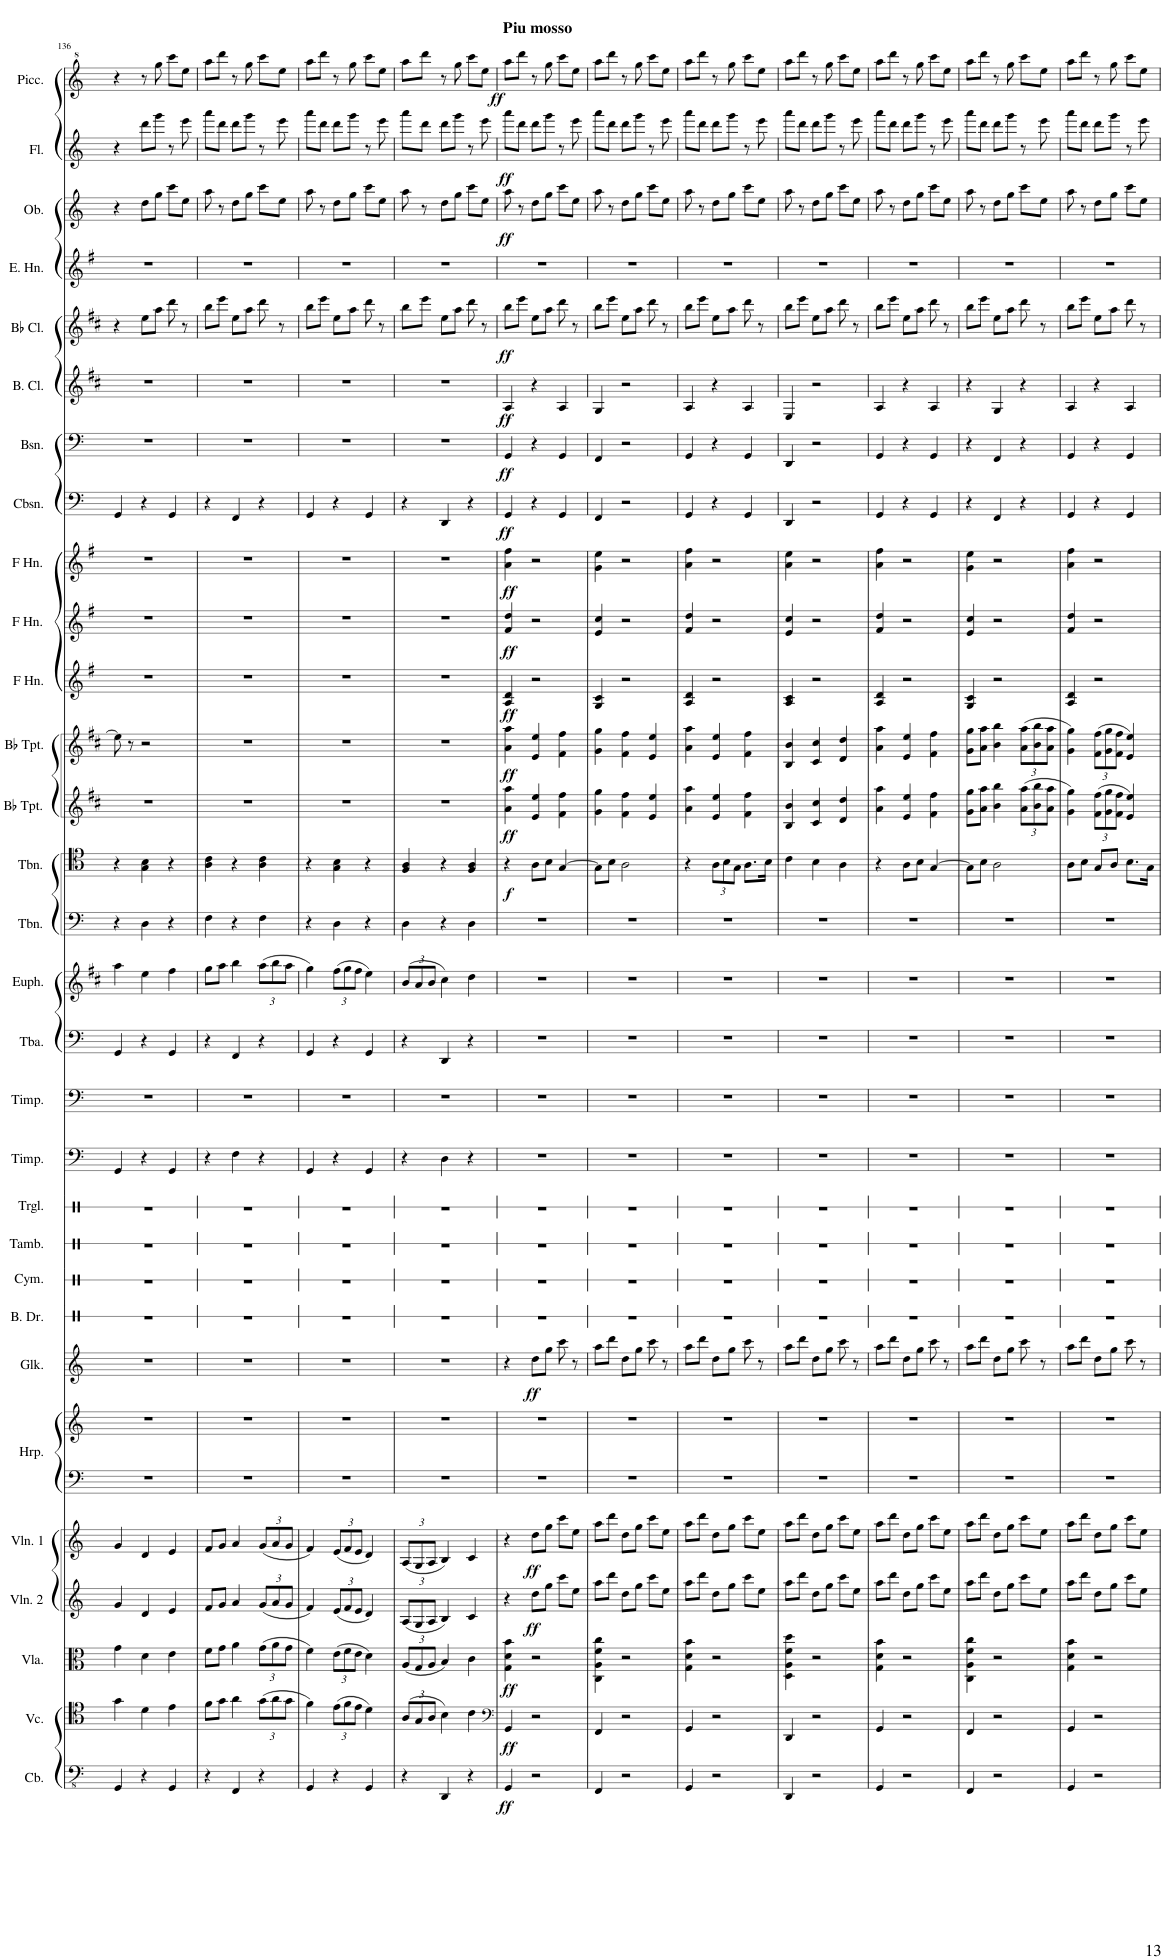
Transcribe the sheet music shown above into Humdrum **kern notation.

**kern	**dynam	**kern	**dynam	**kern	**dynam	**kern	**dynam	**kern	**dynam	**kern	**kern	**kern	**dynam	**kern	**kern	**kern	**kern	**kern	**kern	**kern	**kern	**kern	**kern	**dynam	**kern	**dynam	**kern	**dynam	**kern	**dynam	**kern	**dynam	**kern	**dynam	**kern	**dynam	**kern	**dynam	**kern	**dynam	**kern	**dynam	**kern	**kern	**dynam	**kern	**dynam	**kern	**dynam
*part30	*part30	*part29	*part29	*part28	*part28	*part27	*part27	*part26	*part26	*part25	*part25	*part24	*part24	*part23	*part22	*part21	*part20	*part19	*part18	*part17	*part16	*part15	*part14	*part14	*part13	*part13	*part12	*part12	*part11	*part11	*part10	*part10	*part9	*part9	*part8	*part8	*part7	*part7	*part6	*part6	*part5	*part5	*part4	*part3	*part3	*part2	*part2	*part1	*part1
*staff31	*staff31	*staff30	*staff30	*staff29	*staff29	*staff28	*staff28	*staff27	*staff27	*staff26	*staff25	*staff24	*staff24	*staff23	*staff22	*staff21	*staff20	*staff19	*staff18	*staff17	*staff16	*staff15	*staff14	*staff14	*staff13	*staff13	*staff12	*staff12	*staff11	*staff11	*staff10	*staff10	*staff9	*staff9	*staff8	*staff8	*staff7	*staff7	*staff6	*staff6	*staff5	*staff5	*staff4	*staff3	*staff3	*staff2	*staff2	*staff1	*staff1
*I"Contrabass	*	*I"Violoncellos	*	*I"Violas	*	*I"Violins 2	*	*I"Violins 1	*	*I"Harps	*	*I"Glockenspiel	*	*I"Bass Drum	*I"Cymbal	*I"Tambourine	*I"Triangle	*I"Timpani	*I"Timpani	*I"Tuba	*I"Euphonium	*I"Bass Trombone	*I"Tenor Trombones	*	*I"Bb Trumpet III IV	*	*I"Bb Trumpet I II	*	*I"F Horn V VI	*	*I"F Horn III IV	*	*I"F Horn I II	*	*I"Contrabassoon	*	*I"Bassoons	*	*I"Bass Clarinet	*	*I"Bb Clarinets	*	*I"English Horn	*I"Oboes	*	*I"Flutes	*	*I"Piccolos	*
*I'Cb.	*	*I'Vc.	*	*I'Vla.	*	*I'Vln. 2	*	*I'Vln. 1	*	*I'Hrp.	*	*I'Glk.	*	*I'B. Dr.	*I'Cym.	*I'Tamb.	*I'Trgl.	*I'Timp.	*I'Timp.	*I'Tba.	*I'Euph.	*I'Tbn.	*I'Tbn.	*	*I'Bb Tpt.	*	*I'Bb Tpt.	*	*I'F Hn.	*	*I'F Hn.	*	*I'F Hn.	*	*I'Cbsn.	*	*I'Bsn.	*	*I'B. Cl.	*	*I'Bb Cl.	*	*I'E. Hn.	*I'Ob.	*	*I'Fl.	*	*I'Picc.	*
!!LO:PB:g=z
*clefFv4	*	*clefC4	*	*clefC3	*	*clefG2	*	*clefG2	*	*clefF4	*clefG2	*clefG2	*	*clefX	*clefX	*clefX	*clefX	*clefF4	*clefF4	*clefF4	*clefG2	*clefF4	*clefC4	*	*clefG2	*	*clefG2	*	*clefG2	*	*clefG2	*	*clefG2	*	*clefF4	*	*clefF4	*	*clefG2	*	*clefG2	*	*clefG2	*clefG2	*	*clefG2	*	*clefG^2	*
*Trd7c12	*	*	*	*	*	*	*	*	*	*	*	*Trd-14c-24	*	*	*	*	*	*	*	*	*Trd8c14	*	*	*	*Trd1c2	*	*Trd1c2	*	*Trd4c7	*	*Trd4c7	*	*Trd4c7	*	*Trd7c12	*	*	*	*Trd8c14	*	*Trd1c2	*	*Trd4c7	*	*	*	*	*Trd-7c-12	*
*k[]	*	*k[]	*	*k[]	*	*k[]	*	*k[]	*	*k[]	*k[]	*k[]	*	*k[]	*k[]	*k[]	*k[]	*k[]	*k[]	*k[]	*k[f#c#]	*k[]	*k[]	*	*k[f#c#]	*	*k[f#c#]	*	*k[f#]	*	*k[f#]	*	*k[f#]	*	*k[]	*	*k[]	*	*k[f#c#]	*	*k[f#c#]	*	*k[f#]	*k[]	*	*k[]	*	*k[]	*
*M3/4	*	*M3/4	*	*M3/4	*	*M3/4	*	*M3/4	*	*M3/4	*M3/4	*M3/4	*	*M3/4	*M3/4	*M3/4	*M3/4	*M3/4	*M3/4	*M3/4	*M3/4	*M3/4	*M3/4	*	*M3/4	*	*M3/4	*	*M3/4	*	*M3/4	*	*M3/4	*	*M3/4	*	*M3/4	*	*M3/4	*	*M3/4	*	*M3/4	*M3/4	*	*M3/4	*	*M3/4	*
*MM188	*	*MM188	*	*MM188	*	*MM188	*	*MM188	*	*MM188	*MM188	*MM188	*	*MM188	*MM188	*MM188	*MM188	*MM188	*MM188	*MM188	*MM188	*MM188	*MM188	*	*MM188	*	*MM188	*	*MM188	*	*MM188	*	*MM188	*	*MM188	*	*MM188	*	*MM188	*	*MM188	*	*MM188	*MM188	*	*MM188	*	*MM188	*
=136	=136	=136	=136	=136	=136	=136	=136	=136	=136	=136	=136	=136	=136	=136	=136	=136	=136	=136	=136	=136	=136	=136	=136	=136	=136	=136	=136	=136	=136	=136	=136	=136	=136	=136	=136	=136	=136	=136	=136	=136	=136	=136	=136	=136	=136	=136	=136	=136	=136
4GGG/	.	4g\	.	4g\	.	4g/	.	4g/	.	2.r	2.r	2.r	.	2.r	2.r	2.r	2.r	4GG/	2.r	4GG/	4aa\	4r	4r	.	2.r	.	8ee\]	.	2.r	.	2.r	.	2.r	.	4GG/	.	2.r	.	2.r	.	4r	.	2.r	4r	.	4r	.	4r	.
.	.	.	.	.	.	.	.	.	.	.	.	.	.	.	.	.	.	.	.	.	.	.	.	.	.	.	8r	.	.	.	.	.	.	.	.	.	.	.	.	.	.	.	.	.	.	.	.	.	.
4r	.	4d\	.	4d\	.	4d/	.	4d/	.	.	.	.	.	.	.	.	.	4r	.	4r	4ee\	4D\	4G\ 4B\	.	.	.	2r	.	.	.	.	.	.	.	4r	.	.	.	.	.	8ee\L	.	.	8dd\L	.	8ddd\L	.	8r	.
.	.	.	.	.	.	.	.	.	.	.	.	.	.	.	.	.	.	.	.	.	.	.	.	.	.	.	.	.	.	.	.	.	.	.	.	.	.	.	.	.	8aa\J	.	.	8gg\J	.	8ggg\J	.	8ggg\	.
4GGG/	.	4e\	.	4e\	.	4e/	.	4e/	.	.	.	.	.	.	.	.	.	4GG/	.	4GG/	4ff#\	4r	4r	.	.	.	.	.	.	.	.	.	.	.	4GG/	.	.	.	.	.	8ddd\	.	.	8ccc\L	.	8r	.	8cccc\L	.
.	.	.	.	.	.	.	.	.	.	.	.	.	.	.	.	.	.	.	.	.	.	.	.	.	.	.	.	.	.	.	.	.	.	.	.	.	.	.	.	.	8r	.	.	8ee\J	.	8eee\	.	8eee\J	.
=137	=137	=137	=137	=137	=137	=137	=137	=137	=137	=137	=137	=137	=137	=137	=137	=137	=137	=137	=137	=137	=137	=137	=137	=137	=137	=137	=137	=137	=137	=137	=137	=137	=137	=137	=137	=137	=137	=137	=137	=137	=137	=137	=137	=137	=137	=137	=137	=137	=137
4r	.	8f\L	.	8f\L	.	8f/L	.	8f/L	.	2.r	2.r	2.r	.	2.r	2.r	2.r	2.r	4r	2.r	4r	8gg\L	4F\	4A\ 4c\	.	2.r	.	2.r	.	2.r	.	2.r	.	2.r	.	4r	.	2.r	.	2.r	.	8bb\L	.	2.r	8aa\	.	8aaa\L	.	8aaa\L	.
.	.	8g\J	.	8g\J	.	8g/J	.	8g/J	.	.	.	.	.	.	.	.	.	.	.	.	8aa\J	.	.	.	.	.	.	.	.	.	.	.	.	.	.	.	.	.	.	.	8eee\J	.	.	8r	.	8ddd\J	.	8dddd\J	.
4FFF/	.	4a\	.	4a\	.	4a/	.	4a/	.	.	.	.	.	.	.	.	.	4F\	.	4FF/	4bb\	4r	4r	.	.	.	.	.	.	.	.	.	.	.	4FF/	.	.	.	.	.	8ee\L	.	.	8dd\L	.	8ddd\L	.	8r	.
.	.	.	.	.	.	.	.	.	.	.	.	.	.	.	.	.	.	.	.	.	.	.	.	.	.	.	.	.	.	.	.	.	.	.	.	.	.	.	.	.	8aa\J	.	.	8gg\J	.	8ggg\J	.	8ggg\	.
*	*	*Xbrackettup	*	*Xbrackettup	*	*Xbrackettup	*	*Xbrackettup	*	*	*	*	*	*	*	*	*	*	*	*	*Xbrackettup	*	*	*	*	*	*	*	*	*	*	*	*	*	*	*	*	*	*	*	*	*	*	*	*	*	*	*	*
4r	.	(12g\L	.	(12g\L	.	(12g/L	.	(12g/L	.	.	.	.	.	.	.	.	.	4r	.	4r	(12aa\L	4F\	4A\ 4c\	.	.	.	.	.	.	.	.	.	.	.	4r	.	.	.	.	.	8ddd\	.	.	8ccc\L	.	8r	.	8cccc\L	.
.	.	12a\	.	12a\	.	12a/	.	12a/	.	.	.	.	.	.	.	.	.	.	.	.	12bb\	.	.	.	.	.	.	.	.	.	.	.	.	.	.	.	.	.	.	.	.	.	.	.	.	.	.	.	.
.	.	.	.	.	.	.	.	.	.	.	.	.	.	.	.	.	.	.	.	.	.	.	.	.	.	.	.	.	.	.	.	.	.	.	.	.	.	.	.	.	8r	.	.	8ee\J	.	8eee\	.	8eee\J	.
.	.	12g\J	.	12g\J	.	12g/J	.	12g/J	.	.	.	.	.	.	.	.	.	.	.	.	12aa\J	.	.	.	.	.	.	.	.	.	.	.	.	.	.	.	.	.	.	.	.	.	.	.	.	.	.	.	.
=138	=138	=138	=138	=138	=138	=138	=138	=138	=138	=138	=138	=138	=138	=138	=138	=138	=138	=138	=138	=138	=138	=138	=138	=138	=138	=138	=138	=138	=138	=138	=138	=138	=138	=138	=138	=138	=138	=138	=138	=138	=138	=138	=138	=138	=138	=138	=138	=138	=138
*	*	*	*	*	*	*	*	*	*	*	*	*	*	*	*	*	*	*	*	*	*	*	*	*	*	*	*	*	*	*	*	*	*	*	*	*	*	*	*	*	*	*	*	*	*	*	*	*MM195	*
4GGG/	.	4f\)	.	4f\)	.	4f/)	.	4f/)	.	2.r	2.r	2.r	.	2.r	2.r	2.r	2.r	4GG/	2.r	4GG/	4gg\)	4r	4r	.	2.r	.	2.r	.	2.r	.	2.r	.	2.r	.	4GG/	.	2.r	.	2.r	.	8bb\L	.	2.r	8aa\	.	8aaa\L	.	8aaa\L	.
.	.	.	.	.	.	.	.	.	.	.	.	.	.	.	.	.	.	.	.	.	.	.	.	.	.	.	.	.	.	.	.	.	.	.	.	.	.	.	.	.	8eee\J	.	.	8r	.	8ddd\J	.	8dddd\J	.
4r	.	(12e\L	.	(12e\L	.	(12e/L	.	(12e/L	.	.	.	.	.	.	.	.	.	4r	.	4r	(12ff#\L	4D\	4G\ 4B\	.	.	.	.	.	.	.	.	.	.	.	4r	.	.	.	.	.	8ee\L	.	.	8dd\L	.	8ddd\L	.	8r	.
.	.	12f\	.	12f\	.	12f/	.	12f/	.	.	.	.	.	.	.	.	.	.	.	.	12gg\	.	.	.	.	.	.	.	.	.	.	.	.	.	.	.	.	.	.	.	.	.	.	.	.	.	.	.	.
.	.	.	.	.	.	.	.	.	.	.	.	.	.	.	.	.	.	.	.	.	.	.	.	.	.	.	.	.	.	.	.	.	.	.	.	.	.	.	.	.	8aa\J	.	.	8gg\J	.	8ggg\J	.	8ggg\	.
.	.	12e\J	.	12e\J	.	12e/J	.	12e/J	.	.	.	.	.	.	.	.	.	.	.	.	12ff#\J	.	.	.	.	.	.	.	.	.	.	.	.	.	.	.	.	.	.	.	.	.	.	.	.	.	.	.	.
4GGG/	.	4d\)	.	4d\)	.	4d/)	.	4d/)	.	.	.	.	.	.	.	.	.	4GG/	.	4GG/	4ee\)	4r	4r	.	.	.	.	.	.	.	.	.	.	.	4GG/	.	.	.	.	.	8ddd\	.	.	8ccc\L	.	8r	.	8cccc\L	.
.	.	.	.	.	.	.	.	.	.	.	.	.	.	.	.	.	.	.	.	.	.	.	.	.	.	.	.	.	.	.	.	.	.	.	.	.	.	.	.	.	8r	.	.	8ee\J	.	8eee\	.	8eee\J	.
=139	=139	=139	=139	=139	=139	=139	=139	=139	=139	=139	=139	=139	=139	=139	=139	=139	=139	=139	=139	=139	=139	=139	=139	=139	=139	=139	=139	=139	=139	=139	=139	=139	=139	=139	=139	=139	=139	=139	=139	=139	=139	=139	=139	=139	=139	=139	=139	=139	=139
4r	.	(12A/L	.	(12A/L	.	(12A/L	.	(12A/L	.	2.r	2.r	2.r	.	2.r	2.r	2.r	2.r	4r	2.r	4r	(12b/L	4D\	4F/ 4A/	.	2.r	.	2.r	.	2.r	.	2.r	.	2.r	.	4r	.	2.r	.	2.r	.	8bb\L	.	2.r	8aa\	.	8aaa\L	.	8aaa\L	.
.	.	12G/	.	12G/	.	12G/	.	12G/	.	.	.	.	.	.	.	.	.	.	.	.	12a/	.	.	.	.	.	.	.	.	.	.	.	.	.	.	.	.	.	.	.	.	.	.	.	.	.	.	.	.
.	.	.	.	.	.	.	.	.	.	.	.	.	.	.	.	.	.	.	.	.	.	.	.	.	.	.	.	.	.	.	.	.	.	.	.	.	.	.	.	.	8eee\J	.	.	8r	.	8ddd\J	.	8dddd\J	.
.	.	12A/J	.	12A/J	.	12A/J	.	12A/J	.	.	.	.	.	.	.	.	.	.	.	.	12b/J	.	.	.	.	.	.	.	.	.	.	.	.	.	.	.	.	.	.	.	.	.	.	.	.	.	.	.	.
4DDD/	.	4B\)	.	4B/)	.	4B/)	.	4B/)	.	.	.	.	.	.	.	.	.	4D\	.	4DD/	4cc#\)	4r	4r	.	.	.	.	.	.	.	.	.	.	.	4DD/	.	.	.	.	.	8ee\L	.	.	8dd\L	.	8ddd\L	.	8r	.
.	.	.	.	.	.	.	.	.	.	.	.	.	.	.	.	.	.	.	.	.	.	.	.	.	.	.	.	.	.	.	.	.	.	.	.	.	.	.	.	.	8aa\J	.	.	8gg\J	.	8ggg\J	.	8ggg\	.
4r	.	4c\	.	4c\	.	4c/	.	4c/	.	.	.	.	.	.	.	.	.	4r	.	4r	4dd\	4D\	4F/ 4A/	.	.	.	.	.	.	.	.	.	.	.	4r	.	.	.	.	.	8ddd\	.	.	8ccc\L	.	8r	.	8cccc\L	.
.	.	.	.	.	.	.	.	.	.	.	.	.	.	.	.	.	.	.	.	.	.	.	.	.	.	.	.	.	.	.	.	.	.	.	.	.	.	.	.	.	8r	.	.	8ee\J	.	8eee\	.	8eee\J	.
=140	=140	=140	=140	=140	=140	=140	=140	=140	=140	=140	=140	=140	=140	=140	=140	=140	=140	=140	=140	=140	=140	=140	=140	=140	=140	=140	=140	=140	=140	=140	=140	=140	=140	=140	=140	=140	=140	=140	=140	=140	=140	=140	=140	=140	=140	=140	=140	=140	=140
*	*	*clefF4	*	*	*	*	*	*	*	*	*	*	*	*	*	*	*	*	*	*	*	*	*	*	*	*	*	*	*	*	*	*	*	*	*	*	*	*	*	*	*	*	*	*	*	*	*	*	*
*	*	*	*	*	*	*	*	*	*	*	*	*	*	*	*	*	*	*	*	*	*	*	*	*	*	*	*	*	*	*	*	*	*	*	*	*	*	*	*	*	*	*	*	*	*	*	*	*MM203	*
!	!	!	!	!	!	!	!	!	!	!	!	!	!	!	!	!	!	!	!	!	!	!	!	!	!	!	!	!	!	!	!	!	!	!	!	!	!	!	!	!	!	!	!	!	!	!	!	!LO:TX:a:B:t=Piu mosso	!
!	!LO:DY:b	!	!LO:DY:b	!	!LO:DY:b	!	!	!	!	!	!	!	!	!	!	!	!	!	!	!	!	!	!	!LO:DY:b	!	!LO:DY:b	!	!LO:DY:b	!	!LO:DY:b	!	!LO:DY:b	!	!LO:DY:b	!	!LO:DY:b	!	!LO:DY:b	!	!LO:DY:b	!	!LO:DY:b	!	!	!LO:DY:b	!	!LO:DY:b	!	!LO:DY:b
4GGG/	ff	4GG/	ff	4G\ 4d\ 4b\	ff	4r	.	4r	.	2.r	2.r	4r	.	2.r	2.r	2.r	2.r	2.r	2.r	2.r	2.r	2.r	4r	f	4a\ 4aa\	ff	4a\ 4aa\	ff	4A/ 4d/	ff	4f#/ 4dd/	ff	4a\ 4ff#\	ff	4GG/	ff	4GG/	ff	4A/	ff	8bb\L	ff	2.r	8aa\	ff	8aaa\L	ff	8aaa\L	ff
.	.	.	.	.	.	.	.	.	.	.	.	.	.	.	.	.	.	.	.	.	.	.	.	.	.	.	.	.	.	.	.	.	.	.	.	.	.	.	.	.	8eee\J	.	.	8r	.	8ddd\J	.	8dddd\J	.
!	!	!	!	!	!	!	!LO:DY:b	!	!LO:DY:b	!	!	!	!LO:DY:b	!	!	!	!	!	!	!	!	!	!	!	!	!	!	!	!	!	!	!	!	!	!	!	!	!	!	!	!	!	!	!	!	!	!	!	!
2r	.	2r	.	2r	.	8dd\L	ff	8dd\L	ff	.	.	8dd\L	ff	.	.	.	.	.	.	.	.	.	8A\L	.	4e/ 4ee/	.	4e/ 4ee/	.	2r	.	2r	.	2r	.	4r	.	4r	.	4r	.	8ee\L	.	.	8dd\L	.	8ddd\L	.	8r	.
.	.	.	.	.	.	8gg\J	.	8gg\J	.	.	.	8gg\J	.	.	.	.	.	.	.	.	.	.	8B\J	.	.	.	.	.	.	.	.	.	.	.	.	.	.	.	.	.	8aa\J	.	.	8gg\J	.	8ggg\J	.	8ggg\	.
.	.	.	.	.	.	8ccc\L	.	8ccc\L	.	.	.	8ccc\	.	.	.	.	.	.	.	.	.	.	[4G/	.	4f#\ 4ff#\	.	4f#\ 4ff#\	.	.	.	.	.	.	.	4GG/	.	4GG/	.	4A/	.	8ddd\	.	.	8ccc\L	.	8r	.	8cccc\L	.
.	.	.	.	.	.	8ee\J	.	8ee\J	.	.	.	8r	.	.	.	.	.	.	.	.	.	.	.	.	.	.	.	.	.	.	.	.	.	.	.	.	.	.	.	.	8r	.	.	8ee\J	.	8eee\	.	8eee\J	.
=141	=141	=141	=141	=141	=141	=141	=141	=141	=141	=141	=141	=141	=141	=141	=141	=141	=141	=141	=141	=141	=141	=141	=141	=141	=141	=141	=141	=141	=141	=141	=141	=141	=141	=141	=141	=141	=141	=141	=141	=141	=141	=141	=141	=141	=141	=141	=141	=141	=141
4FFF/	.	4FF/	.	4C\ 4A\ 4f\ 4cc\	.	8aa\L	.	8aa\L	.	2.r	2.r	8aa\L	.	2.r	2.r	2.r	2.r	2.r	2.r	2.r	2.r	2.r	8G\L]	.	4g\ 4gg\	.	4g\ 4gg\	.	4G/ 4c/	.	4e/ 4cc/	.	4g\ 4ee\	.	4FF/	.	4FF/	.	4G/	.	8bb\L	.	2.r	8aa\	.	8aaa\L	.	8aaa\L	.
.	.	.	.	.	.	8ddd\J	.	8ddd\J	.	.	.	8ddd\J	.	.	.	.	.	.	.	.	.	.	8B\J	.	.	.	.	.	.	.	.	.	.	.	.	.	.	.	.	.	8eee\J	.	.	8r	.	8ddd\J	.	8dddd\J	.
2r	.	2r	.	2r	.	8dd\L	.	8dd\L	.	.	.	8dd\L	.	.	.	.	.	.	.	.	.	.	2A\	.	4f#\ 4ff#\	.	4f#\ 4ff#\	.	2r	.	2r	.	2r	.	2r	.	2r	.	2r	.	8ee\L	.	.	8dd\L	.	8ddd\L	.	8r	.
.	.	.	.	.	.	8gg\J	.	8gg\J	.	.	.	8gg\J	.	.	.	.	.	.	.	.	.	.	.	.	.	.	.	.	.	.	.	.	.	.	.	.	.	.	.	.	8aa\J	.	.	8gg\J	.	8ggg\J	.	8ggg\	.
.	.	.	.	.	.	8ccc\L	.	8ccc\L	.	.	.	8ccc\	.	.	.	.	.	.	.	.	.	.	.	.	4e/ 4ee/	.	4e/ 4ee/	.	.	.	.	.	.	.	.	.	.	.	.	.	8ddd\	.	.	8ccc\L	.	8r	.	8cccc\L	.
.	.	.	.	.	.	8ee\J	.	8ee\J	.	.	.	8r	.	.	.	.	.	.	.	.	.	.	.	.	.	.	.	.	.	.	.	.	.	.	.	.	.	.	.	.	8r	.	.	8ee\J	.	8eee\	.	8eee\J	.
=142	=142	=142	=142	=142	=142	=142	=142	=142	=142	=142	=142	=142	=142	=142	=142	=142	=142	=142	=142	=142	=142	=142	=142	=142	=142	=142	=142	=142	=142	=142	=142	=142	=142	=142	=142	=142	=142	=142	=142	=142	=142	=142	=142	=142	=142	=142	=142	=142	=142
4GGG/	.	4GG/	.	4G\ 4d\ 4b\	.	8aa\L	.	8aa\L	.	2.r	2.r	8aa\L	.	2.r	2.r	2.r	2.r	2.r	2.r	2.r	2.r	2.r	4r	.	4a\ 4aa\	.	4a\ 4aa\	.	4A/ 4d/	.	4f#/ 4dd/	.	4a\ 4ff#\	.	4GG/	.	4GG/	.	4A/	.	8bb\L	.	2.r	8aa\	.	8aaa\L	.	8aaa\L	.
.	.	.	.	.	.	8ddd\J	.	8ddd\J	.	.	.	8ddd\J	.	.	.	.	.	.	.	.	.	.	.	.	.	.	.	.	.	.	.	.	.	.	.	.	.	.	.	.	8eee\J	.	.	8r	.	8ddd\J	.	8dddd\J	.
*	*	*	*	*	*	*	*	*	*	*	*	*	*	*	*	*	*	*	*	*	*	*	*Xbrackettup	*	*	*	*	*	*	*	*	*	*	*	*	*	*	*	*	*	*	*	*	*	*	*	*	*	*
2r	.	2r	.	2r	.	8dd\L	.	8dd\L	.	.	.	8dd\L	.	.	.	.	.	.	.	.	.	.	12A\L	.	4e/ 4ee/	.	4e/ 4ee/	.	2r	.	2r	.	2r	.	4r	.	4r	.	4r	.	8ee\L	.	.	8dd\L	.	8ddd\L	.	8r	.
.	.	.	.	.	.	.	.	.	.	.	.	.	.	.	.	.	.	.	.	.	.	.	12B\	.	.	.	.	.	.	.	.	.	.	.	.	.	.	.	.	.	.	.	.	.	.	.	.	.	.
.	.	.	.	.	.	8gg\J	.	8gg\J	.	.	.	8gg\J	.	.	.	.	.	.	.	.	.	.	.	.	.	.	.	.	.	.	.	.	.	.	.	.	.	.	.	.	8aa\J	.	.	8gg\J	.	8ggg\J	.	8ggg\	.
.	.	.	.	.	.	.	.	.	.	.	.	.	.	.	.	.	.	.	.	.	.	.	12G\J	.	.	.	.	.	.	.	.	.	.	.	.	.	.	.	.	.	.	.	.	.	.	.	.	.	.
.	.	.	.	.	.	8ccc\L	.	8ccc\L	.	.	.	8ccc\	.	.	.	.	.	.	.	.	.	.	8.A\L	.	4f#\ 4ff#\	.	4f#\ 4ff#\	.	.	.	.	.	.	.	4GG/	.	4GG/	.	4A/	.	8ddd\	.	.	8ccc\L	.	8r	.	8cccc\L	.
.	.	.	.	.	.	8ee\J	.	8ee\J	.	.	.	8r	.	.	.	.	.	.	.	.	.	.	.	.	.	.	.	.	.	.	.	.	.	.	.	.	.	.	.	.	8r	.	.	8ee\J	.	8eee\	.	8eee\J	.
.	.	.	.	.	.	.	.	.	.	.	.	.	.	.	.	.	.	.	.	.	.	.	16B\Jk	.	.	.	.	.	.	.	.	.	.	.	.	.	.	.	.	.	.	.	.	.	.	.	.	.	.
=143	=143	=143	=143	=143	=143	=143	=143	=143	=143	=143	=143	=143	=143	=143	=143	=143	=143	=143	=143	=143	=143	=143	=143	=143	=143	=143	=143	=143	=143	=143	=143	=143	=143	=143	=143	=143	=143	=143	=143	=143	=143	=143	=143	=143	=143	=143	=143	=143	=143
4DDD/	.	4DD/	.	4D\ 4A\ 4f\ 4dd\	.	8aa\L	.	8aa\L	.	2.r	2.r	8aa\L	.	2.r	2.r	2.r	2.r	2.r	2.r	2.r	2.r	2.r	4c\	.	4B/ 4b/	.	4B/ 4b/	.	4A/ 4c/	.	4e/ 4cc/	.	4a\ 4ee\	.	4DD/	.	4DD/	.	4E/	.	8bb\L	.	2.r	8aa\	.	8aaa\L	.	8aaa\L	.
.	.	.	.	.	.	8ddd\J	.	8ddd\J	.	.	.	8ddd\J	.	.	.	.	.	.	.	.	.	.	.	.	.	.	.	.	.	.	.	.	.	.	.	.	.	.	.	.	8eee\J	.	.	8r	.	8ddd\J	.	8dddd\J	.
2r	.	2r	.	2r	.	8dd\L	.	8dd\L	.	.	.	8dd\L	.	.	.	.	.	.	.	.	.	.	4B\	.	4c#/ 4cc#/	.	4c#/ 4cc#/	.	2r	.	2r	.	2r	.	2r	.	2r	.	2r	.	8ee\L	.	.	8dd\L	.	8ddd\L	.	8r	.
.	.	.	.	.	.	8gg\J	.	8gg\J	.	.	.	8gg\J	.	.	.	.	.	.	.	.	.	.	.	.	.	.	.	.	.	.	.	.	.	.	.	.	.	.	.	.	8aa\J	.	.	8gg\J	.	8ggg\J	.	8ggg\	.
.	.	.	.	.	.	8ccc\L	.	8ccc\L	.	.	.	8ccc\	.	.	.	.	.	.	.	.	.	.	4A\	.	4d/ 4dd/	.	4d/ 4dd/	.	.	.	.	.	.	.	.	.	.	.	.	.	8ddd\	.	.	8ccc\L	.	8r	.	8cccc\L	.
.	.	.	.	.	.	8ee\J	.	8ee\J	.	.	.	8r	.	.	.	.	.	.	.	.	.	.	.	.	.	.	.	.	.	.	.	.	.	.	.	.	.	.	.	.	8r	.	.	8ee\J	.	8eee\	.	8eee\J	.
=144	=144	=144	=144	=144	=144	=144	=144	=144	=144	=144	=144	=144	=144	=144	=144	=144	=144	=144	=144	=144	=144	=144	=144	=144	=144	=144	=144	=144	=144	=144	=144	=144	=144	=144	=144	=144	=144	=144	=144	=144	=144	=144	=144	=144	=144	=144	=144	=144	=144
4GGG/	.	4GG/	.	4G\ 4d\ 4b\	.	8aa\L	.	8aa\L	.	2.r	2.r	8aa\L	.	2.r	2.r	2.r	2.r	2.r	2.r	2.r	2.r	2.r	4r	.	4a\ 4aa\	.	4a\ 4aa\	.	4A/ 4d/	.	4f#/ 4dd/	.	4a\ 4ff#\	.	4GG/	.	4GG/	.	4A/	.	8bb\L	.	2.r	8aa\	.	8aaa\L	.	8aaa\L	.
.	.	.	.	.	.	8ddd\J	.	8ddd\J	.	.	.	8ddd\J	.	.	.	.	.	.	.	.	.	.	.	.	.	.	.	.	.	.	.	.	.	.	.	.	.	.	.	.	8eee\J	.	.	8r	.	8ddd\J	.	8dddd\J	.
2r	.	2r	.	2r	.	8dd\L	.	8dd\L	.	.	.	8dd\L	.	.	.	.	.	.	.	.	.	.	8A\L	.	4e/ 4ee/	.	4e/ 4ee/	.	2r	.	2r	.	2r	.	4r	.	4r	.	4r	.	8ee\L	.	.	8dd\L	.	8ddd\L	.	8r	.
.	.	.	.	.	.	8gg\J	.	8gg\J	.	.	.	8gg\J	.	.	.	.	.	.	.	.	.	.	8B\J	.	.	.	.	.	.	.	.	.	.	.	.	.	.	.	.	.	8aa\J	.	.	8gg\J	.	8ggg\J	.	8ggg\	.
.	.	.	.	.	.	8ccc\L	.	8ccc\L	.	.	.	8ccc\	.	.	.	.	.	.	.	.	.	.	[4G/	.	4f#\ 4ff#\	.	4f#\ 4ff#\	.	.	.	.	.	.	.	4GG/	.	4GG/	.	4A/	.	8ddd\	.	.	8ccc\L	.	8r	.	8cccc\L	.
.	.	.	.	.	.	8ee\J	.	8ee\J	.	.	.	8r	.	.	.	.	.	.	.	.	.	.	.	.	.	.	.	.	.	.	.	.	.	.	.	.	.	.	.	.	8r	.	.	8ee\J	.	8eee\	.	8eee\J	.
=145	=145	=145	=145	=145	=145	=145	=145	=145	=145	=145	=145	=145	=145	=145	=145	=145	=145	=145	=145	=145	=145	=145	=145	=145	=145	=145	=145	=145	=145	=145	=145	=145	=145	=145	=145	=145	=145	=145	=145	=145	=145	=145	=145	=145	=145	=145	=145	=145	=145
4FFF/	.	4FF/	.	4C\ 4A\ 4f\ 4cc\	.	8aa\L	.	8aa\L	.	2.r	2.r	8aa\L	.	2.r	2.r	2.r	2.r	2.r	2.r	2.r	2.r	2.r	8G\L]	.	8g\ 8gg\L	.	8g\ 8gg\L	.	4G/ 4c/	.	4e/ 4cc/	.	4g\ 4ee\	.	4r	.	4r	.	4r	.	8bb\L	.	2.r	8aa\	.	8aaa\L	.	8aaa\L	.
.	.	.	.	.	.	8ddd\J	.	8ddd\J	.	.	.	8ddd\J	.	.	.	.	.	.	.	.	.	.	8B\J	.	8a\ 8aa\J	.	8a\ 8aa\J	.	.	.	.	.	.	.	.	.	.	.	.	.	8eee\J	.	.	8r	.	8ddd\J	.	8dddd\J	.
2r	.	2r	.	2r	.	8dd\L	.	8dd\L	.	.	.	8dd\L	.	.	.	.	.	.	.	.	.	.	2A\	.	4b\ 4bb\	.	4b\ 4bb\	.	2r	.	2r	.	2r	.	4FF/	.	4FF/	.	4G/	.	8ee\L	.	.	8dd\L	.	8ddd\L	.	8r	.
.	.	.	.	.	.	8gg\J	.	8gg\J	.	.	.	8gg\J	.	.	.	.	.	.	.	.	.	.	.	.	.	.	.	.	.	.	.	.	.	.	.	.	.	.	.	.	8aa\J	.	.	8gg\J	.	8ggg\J	.	8ggg\	.
*	*	*	*	*	*	*	*	*	*	*	*	*	*	*	*	*	*	*	*	*	*	*	*	*	*Xbrackettup	*	*Xbrackettup	*	*	*	*	*	*	*	*	*	*	*	*	*	*	*	*	*	*	*	*	*	*
.	.	.	.	.	.	8ccc\L	.	8ccc\L	.	.	.	8ccc\	.	.	.	.	.	.	.	.	.	.	.	.	(12a\ 12aa\L	.	(12a\ 12aa\L	.	.	.	.	.	.	.	4r	.	4r	.	4r	.	8ddd\	.	.	8ccc\L	.	8r	.	8cccc\L	.
.	.	.	.	.	.	.	.	.	.	.	.	.	.	.	.	.	.	.	.	.	.	.	.	.	12b\ 12bb\	.	12b\ 12bb\	.	.	.	.	.	.	.	.	.	.	.	.	.	.	.	.	.	.	.	.	.	.
.	.	.	.	.	.	8ee\J	.	8ee\J	.	.	.	8r	.	.	.	.	.	.	.	.	.	.	.	.	.	.	.	.	.	.	.	.	.	.	.	.	.	.	.	.	8r	.	.	8ee\J	.	8eee\	.	8eee\J	.
.	.	.	.	.	.	.	.	.	.	.	.	.	.	.	.	.	.	.	.	.	.	.	.	.	12a\ 12aa\J	.	12a\ 12aa\J	.	.	.	.	.	.	.	.	.	.	.	.	.	.	.	.	.	.	.	.	.	.
=146	=146	=146	=146	=146	=146	=146	=146	=146	=146	=146	=146	=146	=146	=146	=146	=146	=146	=146	=146	=146	=146	=146	=146	=146	=146	=146	=146	=146	=146	=146	=146	=146	=146	=146	=146	=146	=146	=146	=146	=146	=146	=146	=146	=146	=146	=146	=146	=146	=146
4GGG/	.	4GG/	.	4G\ 4d\ 4b\	.	8aa\L	.	8aa\L	.	2.r	2.r	8aa\L	.	2.r	2.r	2.r	2.r	2.r	2.r	2.r	2.r	2.r	8A\L	.	4g\ 4gg\)	.	4g\ 4gg\)	.	4A/ 4d/	.	4f#/ 4dd/	.	4a\ 4ff#\	.	4GG/	.	4GG/	.	4A/	.	8bb\L	.	2.r	8aa\	.	8aaa\L	.	8aaa\L	.
.	.	.	.	.	.	8ddd\J	.	8ddd\J	.	.	.	8ddd\J	.	.	.	.	.	.	.	.	.	.	8B\J	.	.	.	.	.	.	.	.	.	.	.	.	.	.	.	.	.	8eee\J	.	.	8r	.	8ddd\J	.	8dddd\J	.
2r	.	2r	.	2r	.	8dd\L	.	8dd\L	.	.	.	8dd\L	.	.	.	.	.	.	.	.	.	.	8G/L	.	(12f#\ 12ff#\L	.	(12f#\ 12ff#\L	.	2r	.	2r	.	2r	.	4r	.	4r	.	4r	.	8ee\L	.	.	8dd\L	.	8ddd\L	.	8r	.
.	.	.	.	.	.	.	.	.	.	.	.	.	.	.	.	.	.	.	.	.	.	.	.	.	12g\ 12gg\	.	12g\ 12gg\	.	.	.	.	.	.	.	.	.	.	.	.	.	.	.	.	.	.	.	.	.	.
.	.	.	.	.	.	8gg\J	.	8gg\J	.	.	.	8gg\J	.	.	.	.	.	.	.	.	.	.	8A/J	.	.	.	.	.	.	.	.	.	.	.	.	.	.	.	.	.	8aa\J	.	.	8gg\J	.	8ggg\J	.	8ggg\	.
.	.	.	.	.	.	.	.	.	.	.	.	.	.	.	.	.	.	.	.	.	.	.	.	.	12f#\ 12ff#\J	.	12f#\ 12ff#\J	.	.	.	.	.	.	.	.	.	.	.	.	.	.	.	.	.	.	.	.	.	.
.	.	.	.	.	.	8ccc\L	.	8ccc\L	.	.	.	8ccc\	.	.	.	.	.	.	.	.	.	.	8.B\L	.	4e/ 4ee/)	.	4e/ 4ee/)	.	.	.	.	.	.	.	4GG/	.	4GG/	.	4A/	.	8ddd\	.	.	8ccc\L	.	8r	.	8cccc\L	.
.	.	.	.	.	.	8ee\J	.	8ee\J	.	.	.	8r	.	.	.	.	.	.	.	.	.	.	.	.	.	.	.	.	.	.	.	.	.	.	.	.	.	.	.	.	8r	.	.	8ee\J	.	8eee\	.	8eee\J	.
.	.	.	.	.	.	.	.	.	.	.	.	.	.	.	.	.	.	.	.	.	.	.	16G\Jk	.	.	.	.	.	.	.	.	.	.	.	.	.	.	.	.	.	.	.	.	.	.	.	.	.	.
=	=	=	=	=	=	=	=	=	=	=	=	=	=	=	=	=	=	=	=	=	=	=	=	=	=	=	=	=	=	=	=	=	=	=	=	=	=	=	=	=	=	=	=	=	=	=	=	=	=
*-	*-	*-	*-	*-	*-	*-	*-	*-	*-	*-	*-	*-	*-	*-	*-	*-	*-	*-	*-	*-	*-	*-	*-	*-	*-	*-	*-	*-	*-	*-	*-	*-	*-	*-	*-	*-	*-	*-	*-	*-	*-	*-	*-	*-	*-	*-	*-	*-	*-
